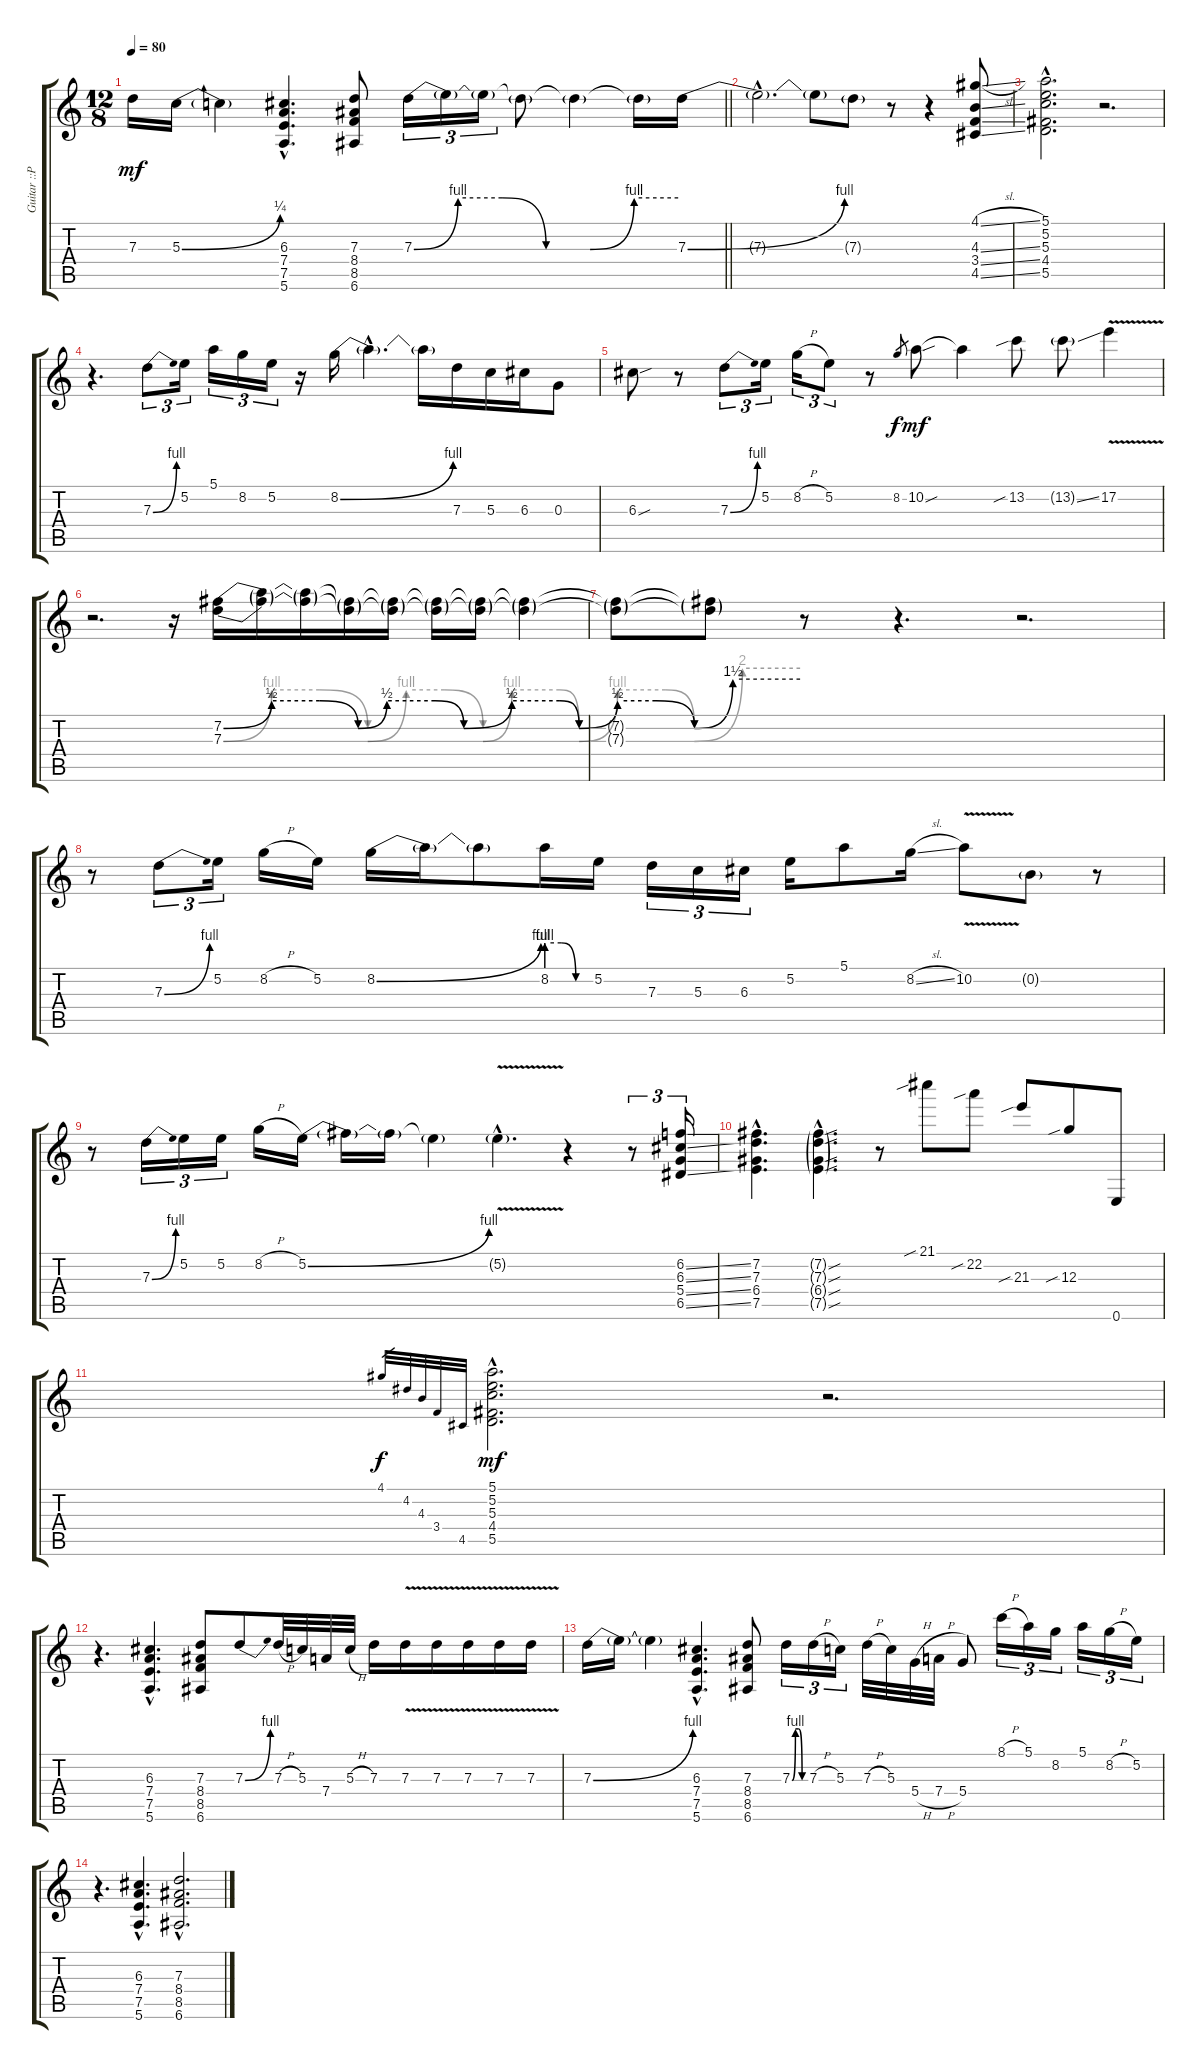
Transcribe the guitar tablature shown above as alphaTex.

\track ("Guitar ::Page::" "Guitar ::P") {instrument electricguitarjazz}
\staff {score tabs}
\tuning (E4 B3 G3 D3 A2 E2) {hide}
\ts (12 8)
\tempo 80
\clef g2
\barLineRight lightlight
\ks c
7.3.16{dy mf} 5.3{be (bend 0 0 60 1)}.16 5.3{t}.4 (6.3{hac} 7.4{hac} 7.5{hac} 5.6{hac}).4{d} (7.3 8.4 8.5 6.6).8 7.3{be (custom 0 0 10 4 20 4 30 0 40 0 50 4 60 4)}.16{tu (3 2)} 7.3{t}.16{tu (3 2)} 7.3{t}.16{tu (3 2)} 7.3{t}.8 7.3{t}.4 7.3{t}.16 7.3{be (bend 0 0 60 4)}.16 |
7.3{hac t}.2{d} 7.3{t}.8 7.3{g}.8 r.8 r.4 (4.1{sl} 4.3{ss} 3.4{ss} 4.5{ss}).8 |
(5.1{hac} 5.2{hac} 5.3{hac} 4.4{hac} 5.5{hac}).2{d} r.2{d} |
r.4{d} 7.3{be (bend 0 0 60 4)}.8{tu (3 2)} 5.2.16{tu (3 2)} 5.1.16{tu (3 2)} 8.2.16{tu (3 2)} 5.2.16{tu (3 2)} r.16 8.2{be (bend 0 0 60 4)}.16 8.2{hac t}.4{d} 8.2{t}.16 7.3.16 5.3.16 6.3.16 0.3.8 |
6.3{sou}.8 r.8 7.3{be (bend 0 0 60 4)}.8{tu (3 2)} 5.2.16{tu (3 2)} 8.2{h}.16{tu (3 2)} 5.2.8{tu (3 2)} r.8 8.2.8{gr dy f} 10.2{sou}.8{dy mf} 10.2{t}.4 13.2{sib}.8 13.2{ss g}.8 17.2{v}.4 |
r.2{d} r.16 (7.2{be (custom 0 0 5 2 10 2 14 0 17 2 22 2 25 0 30 2 35 2 37 0 41 2 45 2 49 0 53 6 60 6)} 7.3{be (custom 0 0 5 4 10 4 15 0 19 4 23 4 27 0 30 4 35 4 37 0 41 4 46 4 49 0 54 8 60 8)}).16 (7.2{t} 7.3{t}).16 (7.2{t} 7.3{t}).16 (7.2{t} 7.3{t}).16 (7.2{t} 7.3{t}).16 (7.2{t} 7.3{t}).16 (7.2{t} 7.3{t}).16 (7.2{t} 7.3{t}).4 |
(7.2{t} 7.3{t}).8 (7.2{t} 7.3{t}).8 r.8 r.4{d} r.2{d} |
r.8 7.3{be (bend 0 0 60 4)}.8{tu (3 2)} 5.2.16{tu (3 2)} 8.2{h}.16 5.2.16 8.2{be (bend 0 0 60 4)}.16 8.2{t}.16 8.2{t}.8 8.2{be (custom 0 4 20 4 40 0 60 0)}.16 5.2.16 7.3.16{tu (3 2)} 5.3.16{tu (3 2)} 6.3.16{tu (3 2)} 5.2.16 5.1.8 8.2{sl}.16 10.2{v}.8 0.2{g}.8 r.8 |
r.8 7.3{be (bend 0 0 60 4)}.16{tu (3 2)} 5.2.16{tu (3 2)} 5.2.16{tu (3 2)} 8.2{h}.16 5.2{be (bend 0 0 60 4)}.16 5.2{t}.16 5.2{t}.16 5.2{t}.4 5.2{v g hac}.4{d} r.4 r.8{tu (3 2)} (6.2{ss} 6.3{ss} 5.4{ss} 6.5{ss}).16{tu (3 2)} |
(7.2{hac} 7.3{hac} 6.4{hac} 7.5{hac}).4{d} (7.2{sou g hac} 7.3{sou g hac} 6.4{sou g hac} 7.5{sou g hac}).4{d} r.8 21.1{sib}.8 22.2{sib}.8 21.3{sib}.8 12.3{sib}.8 0.6.8 |
4.1.32{gr dy f} 4.2.32{gr} 4.3.32{gr} 3.4.32{gr} 4.5.32{gr} (5.1{hac} 5.2{hac} 5.3{hac} 4.4{hac} 5.5{hac}).2{d dy mf} r.2{d} |
r.4{d} (6.3{hac} 7.4{hac} 7.5{hac} 5.6{hac}).4{d} (7.3 8.4 8.5 6.6).8 7.3{be (bend 0 0 60 4)}.8 7.3{h}.32 5.3.32 7.4.32 5.3{h}.32 7.3.16 7.3{v}.16 7.3{v}.16 7.3{v}.16 7.3{v}.16 7.3{v}.16 |
7.3{be (bend 0 0 60 4)}.16 7.3{t}.16 7.3{t}.4 (6.3{hac} 7.4{hac} 7.5{hac} 5.6{hac}).4{d} (7.3 8.4 8.5 6.6).8 7.3{be (custom 0 0 15 4 30 4 45 0 60 0)}.16{tu (3 2)} 7.3{h}.16{tu (3 2)} 5.3.16{tu (3 2)} 7.3{h}.32 5.3.32 5.4{h}.32 7.4{h}.32 5.4.8 8.1{h}.16{tu (3 2)} 5.1.16{tu (3 2)} 8.2.16{tu (3 2)} 5.1.16{tu (3 2)} 8.2{h}.16{tu (3 2)} 5.2.16{tu (3 2)} |
r.4{d} (6.3{hac} 7.4{hac} 7.5{hac} 5.6{hac}).4{d} (7.3{hac} 8.4{hac} 8.5{hac} 6.6{hac}).2{d}
